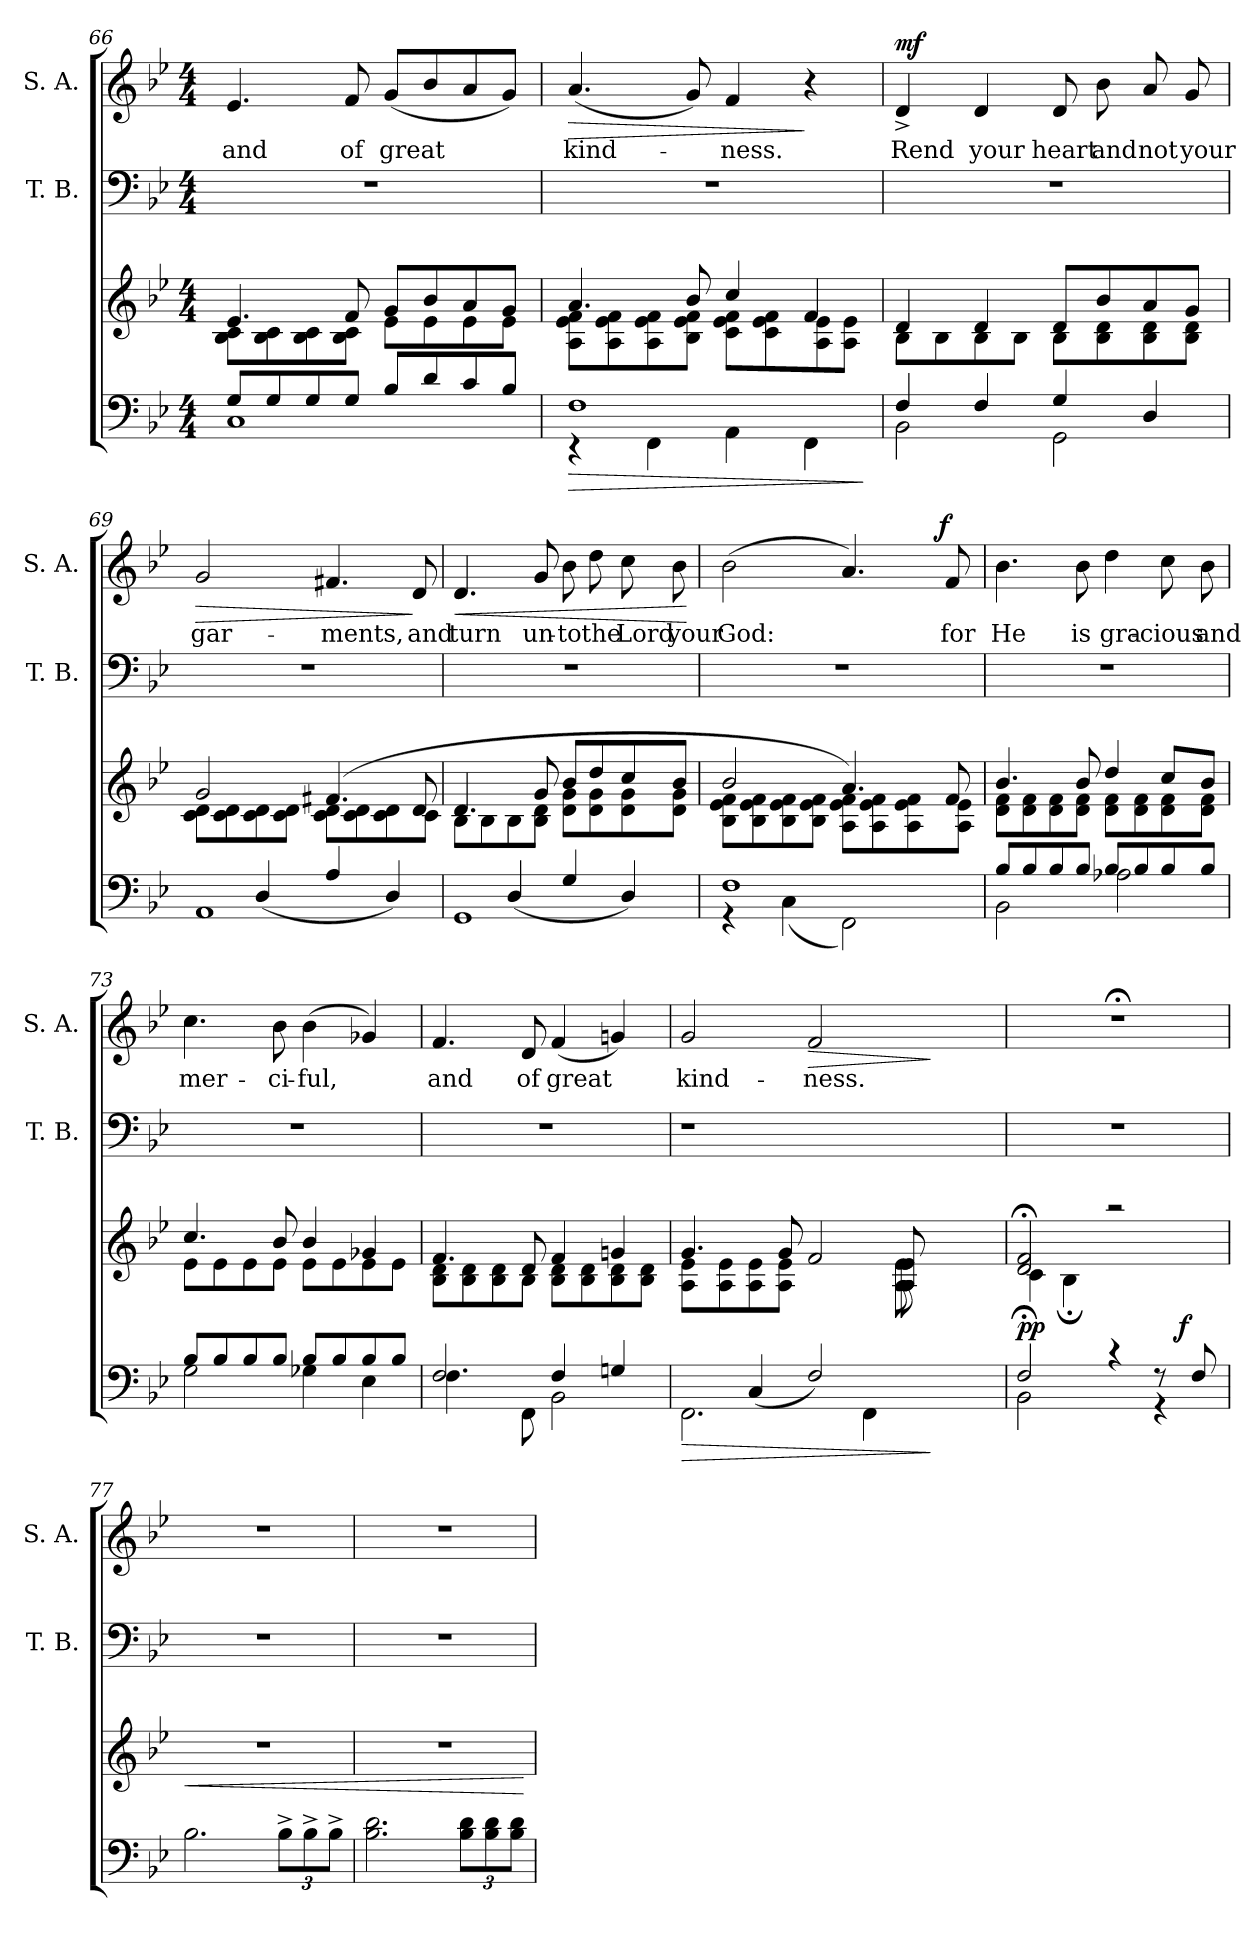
**kern	**dynam	**kern	**dynam	**kern	**kern	**text	**dynam
*part4	*part4	*part3	*part3	*part2	*part1	*part1	*part1
*staff4	*staff4	*staff3	*staff3	*staff2	*staff1	*staff1	*staff1
*	*	*	*	*I"T. B.	*I"S. A.	*	*
*	*	*	*	*I'T. B.	*I'S. A.	*	*
*clefF4	*	*clefG2	*	*clefF4	*clefG2	*	*
*k[b-e-]	*	*k[b-e-]	*	*k[b-e-]	*k[b-e-]	*	*
*B-:	*	*B-:	*	*B-:	*B-:	*	*
*M4/4	*	*M4/4	*	*M4/4	*M4/4	*	*
=66	=66	=66	=66	=66	=66	=66	=66
*^	*	*^	*	*	*	*	*
!	!	!	!	!	!	!	!	!LO:LY:b	!
8G/L	1C	.	4.e-/	8B-\ 8c\L	.	1r	4.e-/	and	.
8G/	.	.	.	8B-\ 8c\	.	.	.	.	.
8G/	.	.	.	8B-\ 8c\	.	.	.	.	.
!	!	!	!	!	!	!	!	!LO:LY:b	!
8G/J	.	.	8f/	8B-\ 8c\J	.	.	8f/	of	.
!	!	!	!	!	!	!	!	!LO:LY:b	!
8B-/L	.	.	8g/L	8e-\L	.	.	(<8g/L	great	.
8d/	.	.	8b-/	8e-\	.	.	8b-/	.	.
8c/	.	.	8a/	8e-\	.	.	8a/	.	.
8B-/J	.	.	8g/J	8e-\J	.	.	8g/J)	.	.
!!LO:LB:g=z
=67	=67	=67	=67	=67	=67	=67	=67	=67	=67
!	!	!LO:HP:b	!	!	!	!	!	!LO:LY:b	!LO:HP:b
1F	4rEE	>	4.a/	8A\ 8e-\ 8f\L	.	1r	(<4.a/	kind-	>
.	.	.	.	8A\ 8e-\ 8f\	.	.	.	.	.
.	4FF\	.	.	8A\ 8e-\ 8f\	.	.	.	.	.
.	.	.	8b-/	8B-\ 8e-\ 8f\J	.	.	8g/)	.	.
!	!	!	!	!	!	!	!	!LO:LY:b	!
.	4AA\	.	4cc/	8c\ 8e-\ 8f\L	.	.	4f/	-ness.	.
.	.	.	.	8c\ 8e-\ 8f\	.	.	.	.	.
.	4FF\	.	4f/	8A\ 8e-\	.	.	4r	.	]
.	.	.	.	8A\ 8e-\J	.	.	.	.	.
*v	*v	*	*	*	*	*	*	*	*
*	*	*v	*v	*	*	*	*	*
.	]	.	.	.	.	.	.
=68	=68	=68	=68	=68	=68	=68	=68
*^	*	*^	*	*	*	*	*
!	!	!	!	!	!	!	!	!LO:LY:b	!LO:DY:a
4F/	2BB-\	.	4d/	8B-\L	.	1r	4d^</	Rend	mf
.	.	.	.	8B-\	.	.	.	.	.
!	!	!	!	!	!	!	!	!LO:LY:b	!
4F/	.	.	4d/	8B-\	.	.	4d/	your	.
.	.	.	.	8B-\J	.	.	.	.	.
!	!	!	!	!	!	!	!	!LO:LY:b	!
4G/	2GG\	.	8d/L	8B-\L	.	.	8d/	heart	.
!	!	!	!	!	!	!	!	!LO:LY:b	!
.	.	.	8b-/	8B-\ 8d\	.	.	8b-\	and	.
!	!	!	!	!	!	!	!	!LO:LY:b	!
4D/	.	.	8a/	8B-\ 8d\	.	.	8a/	not	.
!	!	!	!	!	!	!	!	!LO:LY:b	!
.	.	.	8g/J	8B-\ 8d\J	.	.	8g/	your	.
=69	=69	=69	=69	=69	=69	=69	=69	=69	=69
!	!	!	!	!	!	!	!	!LO:LY:b	!LO:HP:b
1AA	4ryy	.	8c\ 8d\L	(2g/	.	1r	2g/	gar-	>
.	.	.	8c\ 8d\	.	.	.	.	.	.
.	(4D/	.	8c\ 8d\	.	.	.	.	.	.
.	.	.	8c\ 8d\J	.	.	.	.	.	.
!	!	!	!	!	!	!	!	!LO:LY:b	!
.	4A/	.	(4.f#X/	8c\ 8d\L	.	.	4.f#X/	-ments,	.
.	.	.	.	8c\ 8d\	.	.	.	.	.
.	4D/)	.	.	8c\ 8d\	.	.	.	.	.
!	!	!	!	!	!	!	!	!LO:LY:b	!
.	.	.	8d/	8c\J	.	.	8d/	and	]
!!LO:LB:g=z
=70	=70	=70	=70	=70	=70	=70	=70	=70	=70
!	!	!	!	!	!	!	!	!LO:LY:b	!LO:HP:b
1GG	4ryy	.	4.d/	8B-\L	.	1r	4.d/	turn	<
.	.	.	.	8B-\	.	.	.	.	.
.	(4D/	.	.	8B-\	.	.	.	.	.
!	!	!	!	!	!	!	!	!LO:LY:b	!
.	.	.	8g/	8B-\ 8d\J	.	.	8g/	un-	.
!	!	!	!	!	!	!	!	!LO:LY:b	!
.	4G/	.	8d\ 8g\L	8b-/L	.	.	8b-\	-to	.
!	!	!	!	!	!	!	!	!LO:LY:b	!
.	.	.	8d\ 8g\	8dd/	.	.	8dd\	the	.
!	!	!	!	!	!	!	!	!LO:LY:b	!
.	4D/)	.	8d\ 8g\	8cc/	.	.	8cc\	Lord	.
!	!	!	!	!	!	!	!	!LO:LY:b	!
.	.	.	8d\ 8g\J	8b-/J	.	.	8b-\	your	.
*v	*v	*	*	*	*	*	*	*	*
*	*	*v	*v	*	*	*	*	*
.	.	.	.	.	.	.	[
=71	=71	=71	=71	=71	=71	=71	=71
*^	*	*^	*	*	*	*	*
!	!	!	!	!	!	!	!	!LO:LY:b	!
*	*	*	*	*	*	*	*^	*	*
1F	4rGG	.	2b-/	8B-\ 8e-\ 8f\L	.	1r	(>2b-\	3%2ryy	God:	.
.	.	.	.	8B-\ 8e-\ 8f\	.	.	.	.	.	.
.	(<4C\	.	.	8B-\ 8e-\ 8f\	.	.	.	.	.	.
.	.	.	.	8B-\ 8e-\ 8f\J	.	.	.	.	.	.
.	2FF\)	.	4.a/)	8A\ 8e-\ 8f\L	.	.	4.a/)	.	.	.
.	.	.	.	8A\ 8e-\ 8f\	.	.	.	.	.	.
.	.	.	.	.	.	.	.	6ryy	.	.
.	.	.	.	8A\ 8e-\ 8f\	.	.	.	.	.	.
.	.	.	.	.	.	.	.	48.ryy	.	.
!	!	!	!	!	!	!	!	!	!	!LO:DY:a
.	.	.	.	.	.	.	.	12ryy	.	f
!	!	!	!	!	!	!	!	!	!LO:LY:b	!
.	.	.	8f/	8A\ 8e-\J	.	.	8f/	.	for	.
.	.	.	.	.	.	.	.	24ryy	.	.
.	.	.	.	.	.	.	.	96ryy	.	.
=72	=72	=72	=72	=72	=72	=72	=72	=72	=72	=72
!	!	!	!	!	!	!	!	!	!LO:LY:b	!
*	*	*	*	*	*	*	*v	*v	*	*
8B-/L	2BB-\	.	4.b-/	8d\ 8f\L	.	1r	4.b-\	He	.
8B-/	.	.	.	8d\ 8f\	.	.	.	.	.
8B-/	.	.	.	8d\ 8f\	.	.	.	.	.
!	!	!	!	!	!	!	!	!LO:LY:b	!
8B-/J	.	.	8b-/	8d\ 8f\J	.	.	8b-\	is	.
!	!	!	!	!	!	!	!	!LO:LY:b	!
8B-/L	2A-X\	.	4dd/	8d\ 8f\L	.	.	4dd\	gra-	.
8B-/	.	.	.	8d\ 8f\	.	.	.	.	.
!	!	!	!	!	!	!	!	!LO:LY:b	!
8B-/	.	.	8cc/L	8d\ 8f\	.	.	8cc\	-cious	.
!	!	!	!	!	!	!	!	!LO:LY:b	!
8B-/J	.	.	8b-/J	8d\ 8f\J	.	.	8b-\	and	.
!!LO:LB:g=z
=73	=73	=73	=73	=73	=73	=73	=73	=73	=73
!	!	!	!	!	!	!	!	!LO:LY:b	!
8B-/L	2G\	.	4.cc/	8e-\L	.	1r	4.cc\	mer-	.
8B-/	.	.	.	8e-\	.	.	.	.	.
8B-/	.	.	.	8e-\	.	.	.	.	.
!	!	!	!	!	!	!	!	!LO:LY:b	!
8B-/J	.	.	8b-/	8e-\J	.	.	8b-\	-ci-	.
!	!	!	!	!	!	!	!	!LO:LY:b	!
8B-/L	4G-X\	.	4b-/	8e-\L	.	.	(>4b-\	-ful,	.
8B-/	.	.	.	8e-\	.	.	.	.	.
8B-/	4E-\	.	4g-X/	8e-\	.	.	4g-X/)	.	.
8B-/J	.	.	.	8e-\J	.	.	.	.	.
=74	=74	=74	=74	=74	=74	=74	=74	=74	=74
!	!	!	!	!	!	!	!	!LO:LY:b	!
2F/	4.F\	.	4.f/	8B-\ 8d\L	.	1r	4.f/	and	.
.	.	.	.	8B-\ 8d\	.	.	.	.	.
.	.	.	.	8B-\ 8d\	.	.	.	.	.
!	!	!	!	!	!	!	!	!LO:LY:b	!
.	8FF\	.	8d/	8B-\J	.	.	8d/	of	.
!	!	!	!	!	!	!	!	!LO:LY:b	!
4F/	2BB-\	.	4f/	8B-\ 8d\L	.	.	(<4f/	great	.
.	.	.	.	8B-\ 8d\	.	.	.	.	.
4Gn/	.	.	4gn/	8B-\ 8d\	.	.	4gn/)	.	.
.	.	.	.	8B-\ 8d\J	.	.	.	.	.
=75	=75	=75	=75	=75	=75	=75	=75	=75	=75
!	!	!LO:HP:b	!	!	!	!	!	!LO:LY:b	!
*	*	*	*^	*^	*	*	*	*	*
2.FF\	4ryy	>	32ryy	8A\ 8e-\L	4.g/	2..ryy	.	1r	2g/	kind-	.
.	.	.	2ryy	.	.	.	.	.	.	.	.
.	.	.	.	8A\ 8e-\	.	.	.	.	.	.	.
.	(4C/	.	.	8A\ 8e-\	.	.	.	.	.	.	.
.	.	.	.	8A\ 8e-\J	8g/	.	.	.	.	.	.
!	!	!	!	!	!	!	!	!	!	!LO:LY:b	!LO:HP:b
.	2F/)	.	.	4.ryy	2f/	.	.	.	2f/	-ness.	>
.	.	.	4ryy	.	.	.	.	.	.	.	.
4FF\	.	.	.	.	.	.	.	.	.	.	.
.	.	.	16.ryy	.	.	.	.	.	.	.	.
.	.	.	8A/ 8e-/	8A\ 8e-\	.	8A\ 8e-\	.	.	.	.	.
12%7ryy	12%7ryy	]	12%7ryy	12%7ryy	12%7ryy	12%7ryy	.	12%7ryy	12%7ryy	.	]
=76	=76	=76	=76	=76	=76	=76	=76	=76	=76	=76	=76
!	!	!LO:DY:a	!	!	!	!	!	!	!	!	!
*	*^	*	*	*v	*v	*v	*	*	*	*	*
2F;</	2BB-\	2ryy	pp	2d/;< 2f/;<	4c\	.	1r	1r;<	.	.
.	.	.	.	.	4B-;\	.	.	.	.	.
4rc	4ryy	4ryy	.	2raa	2ryy	.	.	.	.	.
8rF	4rGG	16.ryy	.	.	.	.	.	.	.	.
!	!	!	!LO:DY:a	!	!	!	!	!	!	!
.	.	8ryy	f	.	.	.	.	.	.	.
8F/	.	.	.	.	.	.	.	.	.	.
.	.	32ryy	.	.	.	.	.	.	.	.
!!LO:PB:g=z
=77	=77	=77	=77	=77	=77	=77	=77	=77	=77	=77
!	!	!	!	!	!	!LO:HP:b	!	!	!	!
*v	*v	*v	*	*	*	*	*	*	*	*
*	*	*v	*v	*	*	*	*	*
2.B-\	.	1r	<	1r	1r	.	.
*Xbrackettup	*	*	*	*	*	*	*
12B-^>\L	.	.	.	.	.	.	.
12B-^>\	.	.	.	.	.	.	.
12B-^>\J	.	.	.	.	.	.	.
=78	=78	=78	=78	=78	=78	=78	=78
2.B-\ 2.d\	.	1r	.	1r	1r	.	.
12B-\ 12d\L	.	.	.	.	.	.	.
12B-\ 12d\	.	.	.	.	.	.	.
12B-\ 12d\J	.	.	.	.	.	.	.
.	.	.	[	.	.	.	.
=	=	=	=	=	=	=	=
*-	*-	*-	*-	*-	*-	*-	*-
